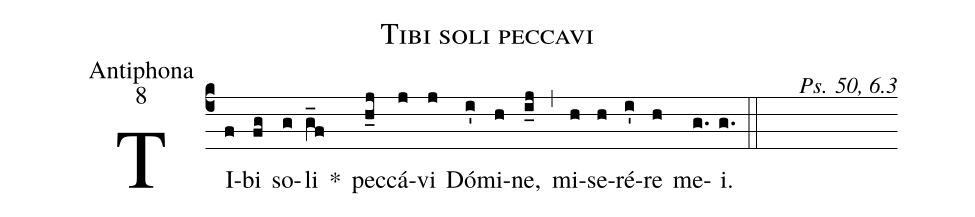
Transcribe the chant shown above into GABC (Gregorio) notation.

name:Tibi soli peccavi;
office-part:Antiphona;
mode:8;
commentary:Ps. 50, 6.3;
%%
(c4)
TI(f)bi(fg) so(g)li(g_f) *()
pec(h_j)cá(j)vi(j) Dó(i')mi(h)ne,(i_j) (,)
mi(h)se(h)ré(i')re(h) me(g.)i.(g.) (::)
